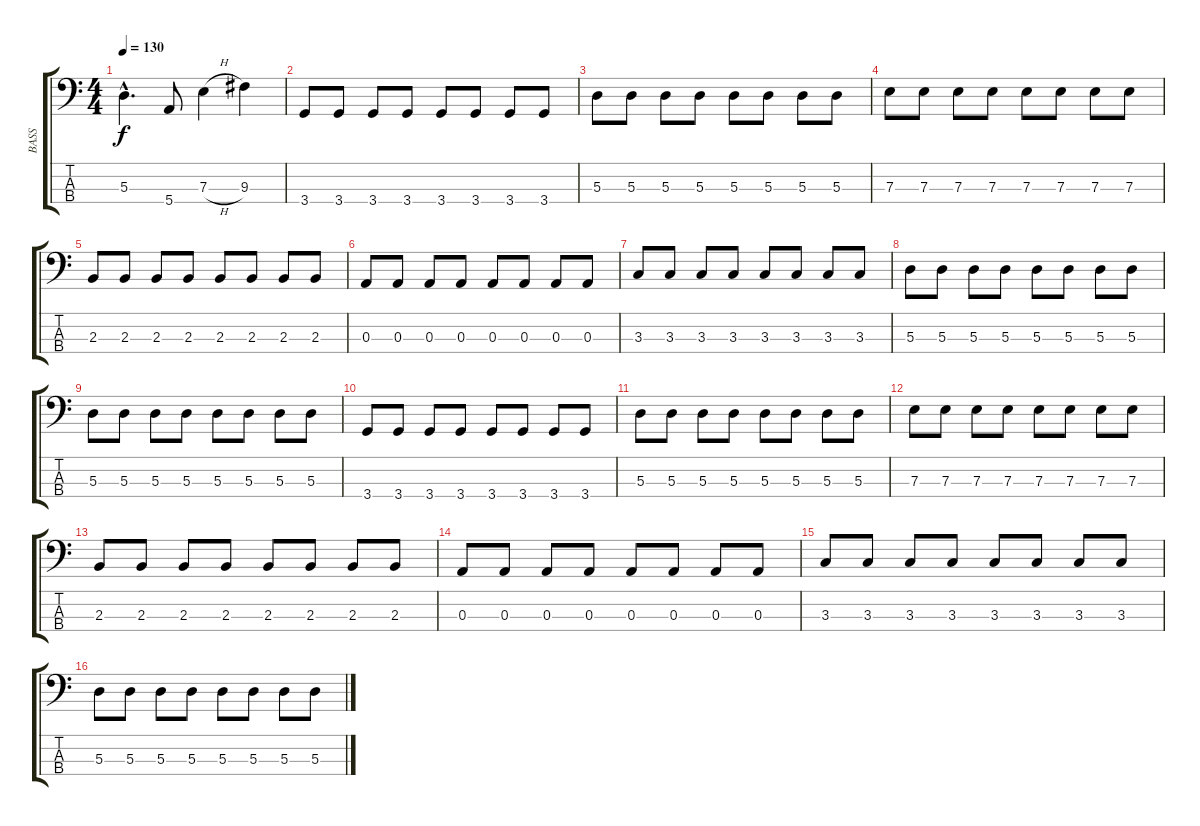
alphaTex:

\track ("BASS" "BASS") {instrument electricbassfinger}
\staff {score tabs}
\tuning (G2 D2 A1 E1) {hide}
\ts (4 4)
\tempo 130
\clef f4
\ks c
5.3{hac}.4{d dy f} 5.4.8 7.3{h}.4 9.3.4 |
3.4.8 3.4.8 3.4.8 3.4.8 3.4.8 3.4.8 3.4.8 3.4.8 |
5.3.8 5.3.8 5.3.8 5.3.8 5.3.8 5.3.8 5.3.8 5.3.8 |
7.3.8 7.3.8 7.3.8 7.3.8 7.3.8 7.3.8 7.3.8 7.3.8 |
2.3.8 2.3.8 2.3.8 2.3.8 2.3.8 2.3.8 2.3.8 2.3.8 |
0.3.8 0.3.8 0.3.8 0.3.8 0.3.8 0.3.8 0.3.8 0.3.8 |
3.3.8 3.3.8 3.3.8 3.3.8 3.3.8 3.3.8 3.3.8 3.3.8 |
5.3.8 5.3.8 5.3.8 5.3.8 5.3.8 5.3.8 5.3.8 5.3.8 |
5.3.8 5.3.8 5.3.8 5.3.8 5.3.8 5.3.8 5.3.8 5.3.8 |
3.4.8 3.4.8 3.4.8 3.4.8 3.4.8 3.4.8 3.4.8 3.4.8 |
5.3.8 5.3.8 5.3.8 5.3.8 5.3.8 5.3.8 5.3.8 5.3.8 |
7.3.8 7.3.8 7.3.8 7.3.8 7.3.8 7.3.8 7.3.8 7.3.8 |
2.3.8 2.3.8 2.3.8 2.3.8 2.3.8 2.3.8 2.3.8 2.3.8 |
0.3.8 0.3.8 0.3.8 0.3.8 0.3.8 0.3.8 0.3.8 0.3.8 |
3.3.8 3.3.8 3.3.8 3.3.8 3.3.8 3.3.8 3.3.8 3.3.8 |
5.3.8 5.3.8 5.3.8 5.3.8 5.3.8 5.3.8 5.3.8 5.3.8
